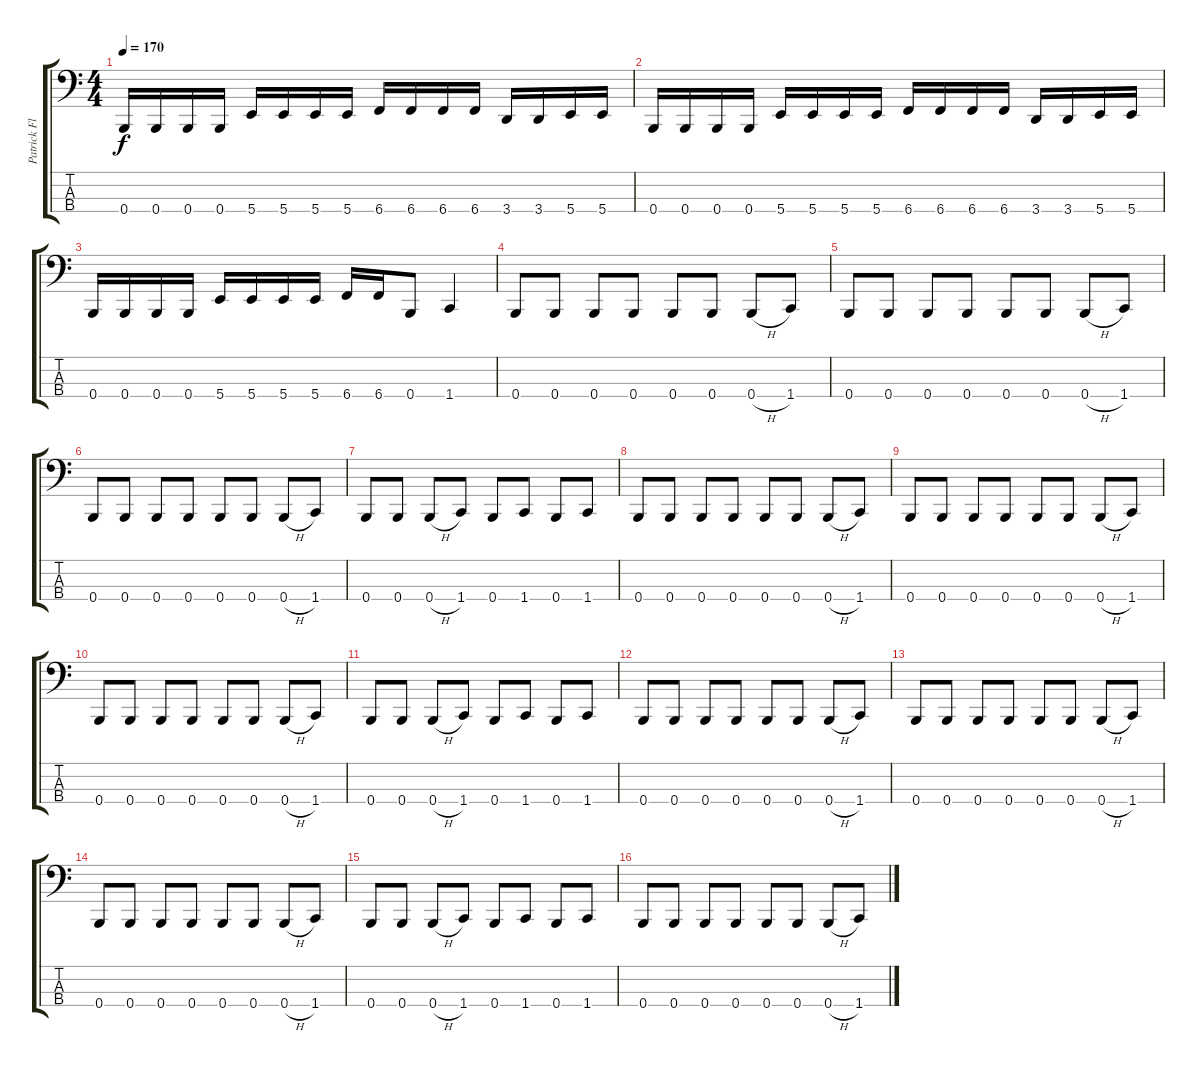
\track ("Patrick Flaherty" "Patrick Fl") {instrument electricbasspick}
\staff {score tabs}
\tuning (E2 B1 Gb1 B0) {hide}
\ts (4 4)
\tempo 170
\clef f4
\ks c
0.4.16{dy f} 0.4.16 0.4.16 0.4.16 5.4.16 5.4.16 5.4.16 5.4.16 6.4.16 6.4.16 6.4.16 6.4.16 3.4.16 3.4.16 5.4.16 5.4.16 |
0.4.16 0.4.16 0.4.16 0.4.16 5.4.16 5.4.16 5.4.16 5.4.16 6.4.16 6.4.16 6.4.16 6.4.16 3.4.16 3.4.16 5.4.16 5.4.16 |
0.4.16 0.4.16 0.4.16 0.4.16 5.4.16 5.4.16 5.4.16 5.4.16 6.4.16 6.4.16 0.4.8 1.4.4 |
0.4.8 0.4.8 0.4.8 0.4.8 0.4.8 0.4.8 0.4{h}.8 1.4.8 |
0.4.8 0.4.8 0.4.8 0.4.8 0.4.8 0.4.8 0.4{h}.8 1.4.8 |
0.4.8 0.4.8 0.4.8 0.4.8 0.4.8 0.4.8 0.4{h}.8 1.4.8 |
0.4.8 0.4.8 0.4{h}.8 1.4.8 0.4.8 1.4.8 0.4.8 1.4.8 |
0.4.8 0.4.8 0.4.8 0.4.8 0.4.8 0.4.8 0.4{h}.8 1.4.8 |
0.4.8 0.4.8 0.4.8 0.4.8 0.4.8 0.4.8 0.4{h}.8 1.4.8 |
0.4.8 0.4.8 0.4.8 0.4.8 0.4.8 0.4.8 0.4{h}.8 1.4.8 |
0.4.8 0.4.8 0.4{h}.8 1.4.8 0.4.8 1.4.8 0.4.8 1.4.8 |
0.4.8 0.4.8 0.4.8 0.4.8 0.4.8 0.4.8 0.4{h}.8 1.4.8 |
0.4.8 0.4.8 0.4.8 0.4.8 0.4.8 0.4.8 0.4{h}.8 1.4.8 |
0.4.8 0.4.8 0.4.8 0.4.8 0.4.8 0.4.8 0.4{h}.8 1.4.8 |
0.4.8 0.4.8 0.4{h}.8 1.4.8 0.4.8 1.4.8 0.4.8 1.4.8 |
0.4.8 0.4.8 0.4.8 0.4.8 0.4.8 0.4.8 0.4{h}.8 1.4.8
